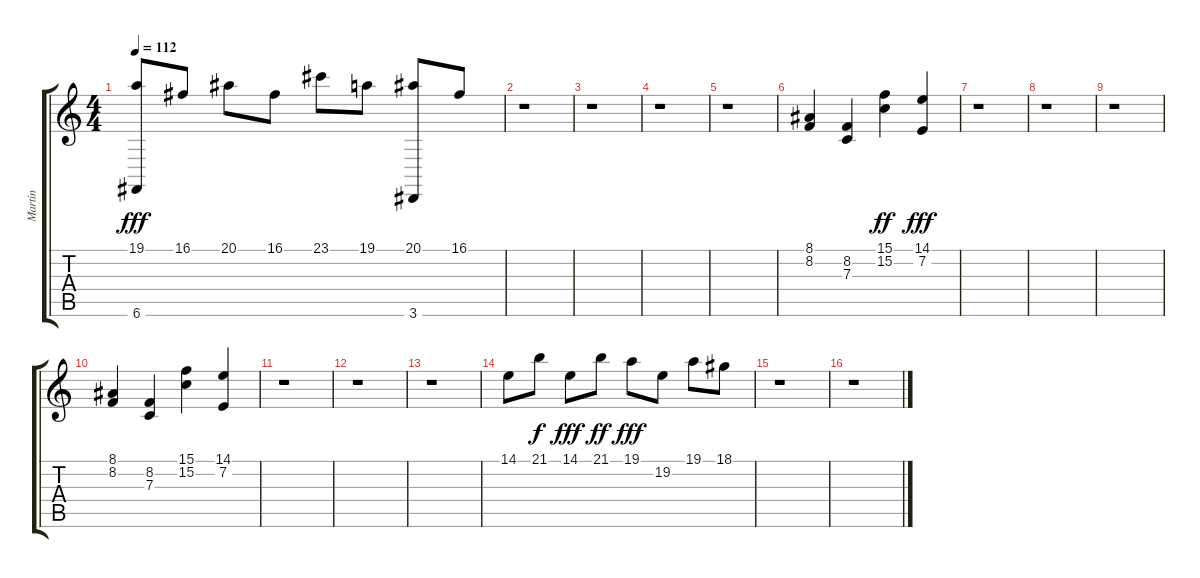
\track ("Martin" "Martin") {instrument stringensemble1}
\staff {score tabs}
\tuning (D4 A3 F3 C3 G2 C2) {hide}
\ts (4 4)
\tempo 112
\clef g2
\ks c
(19.1 6.6).8{dy fff} 16.1.8 20.1.8 16.1.8 23.1.8 19.1.8 (20.1 3.6).8 16.1.8 |
r.1 |
r.1 |
r.1 |
r.1 |
(8.1 8.2).4{volume 10 instrument choiraahs} (8.2 7.3).4 (15.1 15.2).4{dy ff} (14.1 7.2).4{dy fff} |
r.1 |
r.1 |
r.1 |
(8.1 8.2).4 (8.2 7.3).4 (15.1 15.2).4 (14.1 7.2).4 |
r.1 |
r.1 |
r.1 |
14.1.8{volume 12 instrument stringensemble1} 21.1.8{dy f} 14.1.8{dy fff} 21.1.8{dy ff} 19.1.8{dy fff} 19.2.8 19.1.8 18.1.8 |
r.1 |
r.1
